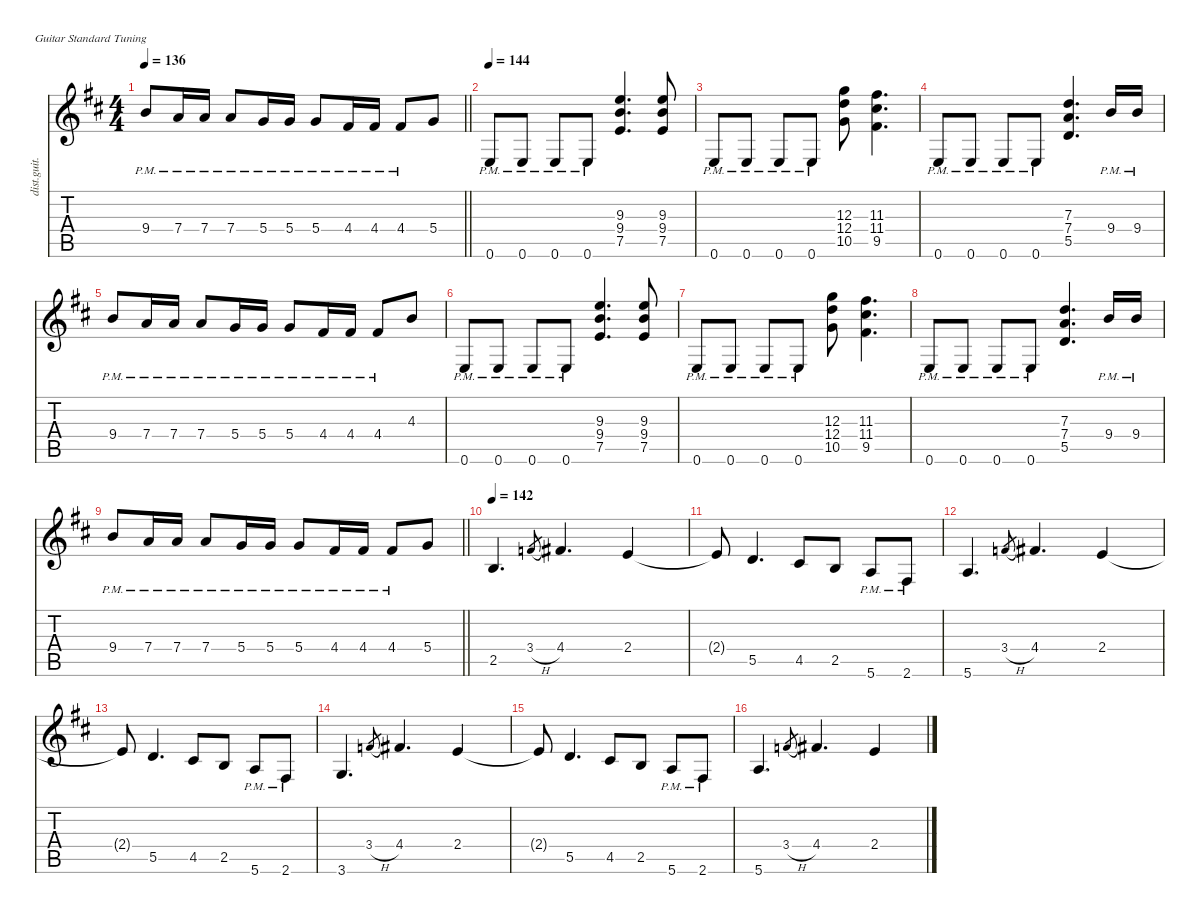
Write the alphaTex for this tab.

\defaultSystemsLayout 4
\hideDynamics
\bracketExtendMode nobrackets
\otherSystemsTrackNameOrientation horizontal
\track ("James - Rythme Distortion" "dist.guit.") {defaultSystemsLayout 4 mute instrument distortionguitar}
\staff {score tabs}
\tuning (E4 B3 G3 D3 A2 E2)
\ts (4 4)
\tempo 136
\clef g2
\barLineRight lightlight
\ks bminor
9.4{pm acc forcenatural}.8{dy f beam Up} 7.4{pm acc forcenatural}.16{beam Up} 7.4{pm acc forcenatural}.16{beam Up} 7.4{pm acc forcenatural}.8{beam Up} 5.4{pm acc forcenatural}.16{beam Up} 5.4{pm acc forcenatural}.16{beam Up} 5.4{pm acc forcenatural}.8{beam Up} 4.4{pm acc #}.16{beam Up} 4.4{pm acc #}.16{beam Up} 4.4{pm acc #}.8{beam Up} 5.4{acc forcenatural}.8{beam Up} |
\tempo 144
0.6{pm acc forcenatural}.8{beam Up} 0.6{pm acc forcenatural}.8{beam Up} 0.6{pm acc forcenatural}.8{beam Up} 0.6{pm acc forcenatural}.8{beam Up} (9.3{acc forcenatural} 9.4{acc forcenatural} 7.5{acc forcenatural}).4{d beam Up} (9.3{acc forcenatural} 9.4{acc forcenatural} 7.5{acc forcenatural}).8{beam Up} |
0.6{pm acc forcenatural}.8{beam Up} 0.6{pm acc forcenatural}.8{beam Up} 0.6{pm acc forcenatural}.8{beam Up} 0.6{pm acc forcenatural}.8{beam Up} (12.3{acc forcenatural} 12.4{acc forcenatural} 10.5{acc forcenatural}).8{beam Down} (11.3{acc #} 11.4{acc #} 9.5{acc #}).4{d beam Down} |
0.6{pm acc forcenatural}.8{beam Up} 0.6{pm acc forcenatural}.8{beam Up} 0.6{pm acc forcenatural}.8{beam Up} 0.6{pm acc forcenatural}.8{beam Up} (7.3{acc forcenatural} 7.4{acc forcenatural} 5.5{acc forcenatural}).4{d beam Up} 9.4{pm acc forcenatural}.16{beam Up} 9.4{pm acc forcenatural}.16{beam Up} |
9.4{pm acc forcenatural}.8{beam Up} 7.4{pm acc forcenatural}.16{beam Up} 7.4{pm acc forcenatural}.16{beam Up} 7.4{pm acc forcenatural}.8{beam Up} 5.4{pm acc forcenatural}.16{beam Up} 5.4{pm acc forcenatural}.16{beam Up} 5.4{pm acc forcenatural}.8{beam Up} 4.4{pm acc #}.16{beam Up} 4.4{pm acc #}.16{beam Up} 4.4{pm acc #}.8{beam Up} 4.3{acc forcenatural}.8{beam Up} |
0.6{pm acc forcenatural}.8{beam Up} 0.6{pm acc forcenatural}.8{beam Up} 0.6{pm acc forcenatural}.8{beam Up} 0.6{pm acc forcenatural}.8{beam Up} (9.3{acc forcenatural} 9.4{acc forcenatural} 7.5{acc forcenatural}).4{d beam Up} (9.3{acc forcenatural} 9.4{acc forcenatural} 7.5{acc forcenatural}).8{beam Up} |
0.6{pm acc forcenatural}.8{beam Up} 0.6{pm acc forcenatural}.8{beam Up} 0.6{pm acc forcenatural}.8{beam Up} 0.6{pm acc forcenatural}.8{beam Up} (12.3{acc forcenatural} 12.4{acc forcenatural} 10.5{acc forcenatural}).8{beam Down} (11.3{acc #} 11.4{acc #} 9.5{acc #}).4{d beam Down} |
0.6{pm acc forcenatural}.8{beam Up} 0.6{pm acc forcenatural}.8{beam Up} 0.6{pm acc forcenatural}.8{beam Up} 0.6{pm acc forcenatural}.8{beam Up} (7.3{acc forcenatural} 7.4{acc forcenatural} 5.5{acc forcenatural}).4{d beam Up} 9.4{pm acc forcenatural}.16{beam Up} 9.4{pm acc forcenatural}.16{beam Up} |
\barLineRight lightlight
9.4{pm acc forcenatural}.8{beam Up} 7.4{pm acc forcenatural}.16{beam Up} 7.4{pm acc forcenatural}.16{beam Up} 7.4{pm acc forcenatural}.8{beam Up} 5.4{pm acc forcenatural}.16{beam Up} 5.4{pm acc forcenatural}.16{beam Up} 5.4{pm acc forcenatural}.8{beam Up} 4.4{pm acc #}.16{beam Up} 4.4{pm acc #}.16{beam Up} 4.4{pm acc #}.8{beam Up} 5.4{acc forcenatural}.8{beam Up} |
\tempo 142
2.5{acc forcenatural}.4{d instrument overdrivenguitar beam Up} 3.4{h acc forcenatural}.8{gr dy mf beam Up} 4.4{acc #}.4{d dy f beam Up} 2.4{acc forcenatural}.4{beam Up} |
2.4{t acc forcenatural}.8{beam Up} 5.5{acc forcenatural}.4{d beam Up} 4.5{acc #}.8{beam Up} 2.5{acc forcenatural}.8{beam Up} 5.6{pm acc forcenatural}.8{beam Up} 2.6{pm acc #}.8{beam Up} |
5.6{acc forcenatural}.4{d beam Up} 3.4{h acc forcenatural}.8{gr dy mf beam Up} 4.4{acc #}.4{d dy f beam Up} 2.4{acc forcenatural}.4{beam Up} |
2.4{t acc forcenatural}.8{beam Up} 5.5{acc forcenatural}.4{d beam Up} 4.5{acc #}.8{beam Up} 2.5{acc forcenatural}.8{beam Up} 5.6{pm acc forcenatural}.8{beam Up} 2.6{pm acc #}.8{beam Up} |
3.6{acc forcenatural}.4{d beam Up} 3.4{h acc forcenatural}.8{gr dy mf beam Up} 4.4{acc #}.4{d dy f beam Up} 2.4{acc forcenatural}.4{beam Up} |
2.4{t acc forcenatural}.8{beam Up} 5.5{acc forcenatural}.4{d beam Up} 4.5{acc #}.8{beam Up} 2.5{acc forcenatural}.8{beam Up} 5.6{pm acc forcenatural}.8{beam Up} 2.6{pm acc #}.8{beam Up} |
5.6{acc forcenatural}.4{d beam Up} 3.4{h acc forcenatural}.8{gr dy mf beam Up} 4.4{acc #}.4{d dy f beam Up} 2.4{acc forcenatural}.4{beam Up}
